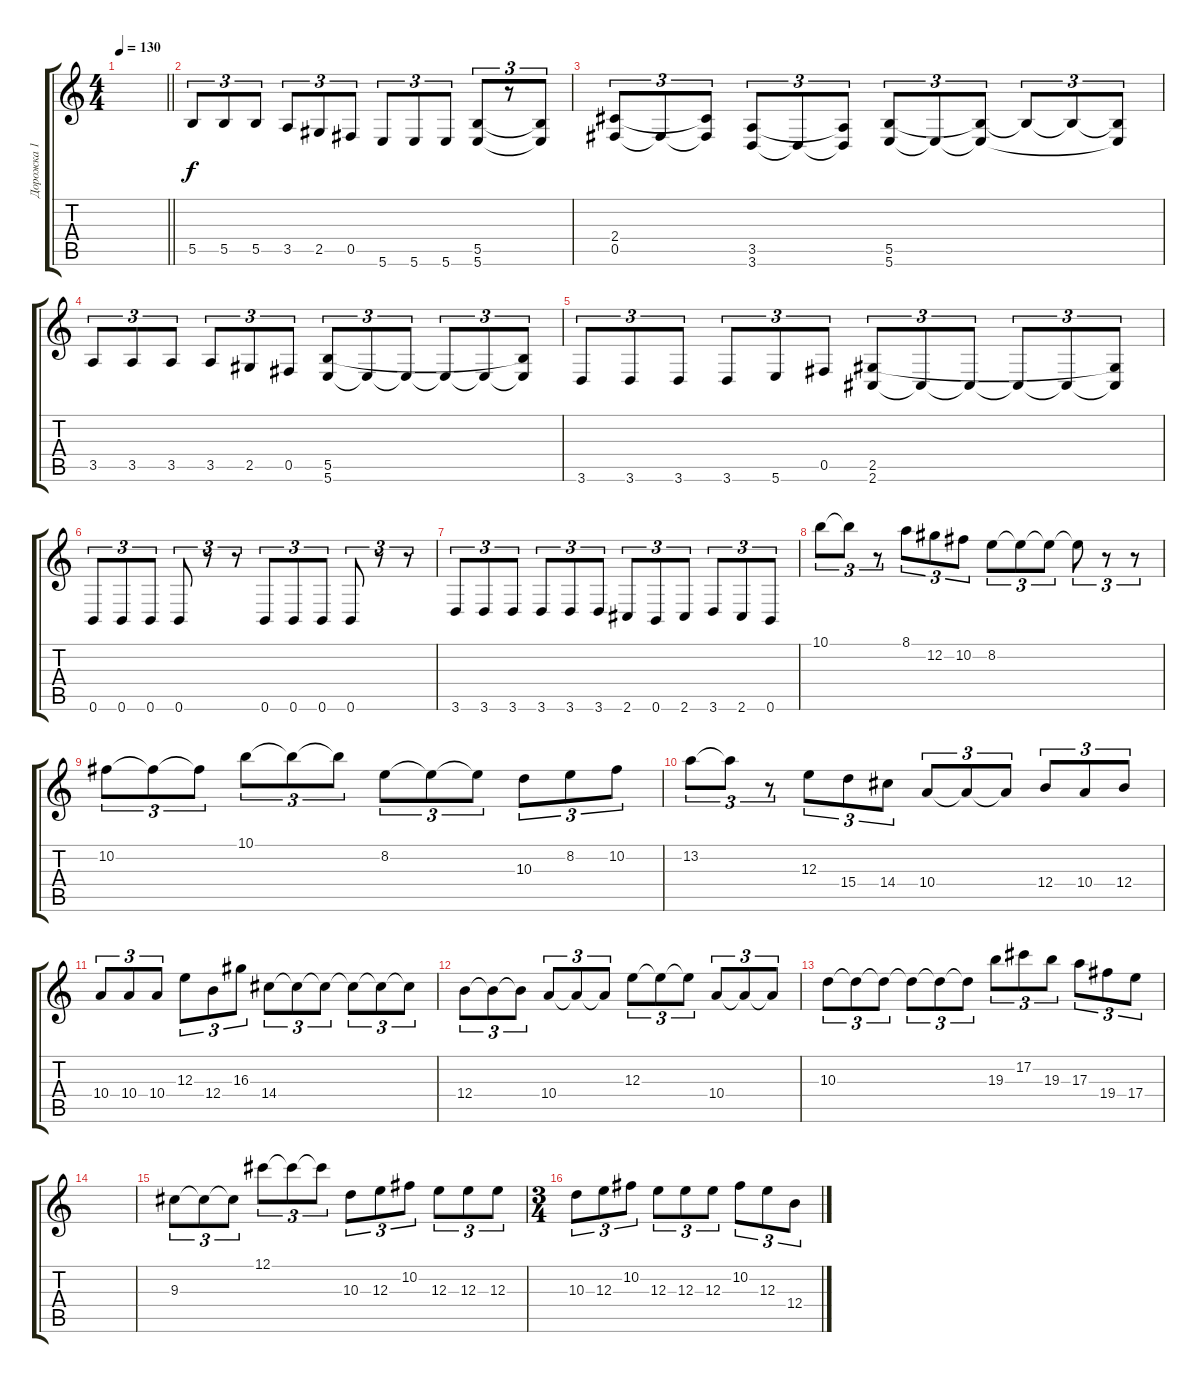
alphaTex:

\track ("Дорожка 1" "Дорожка 1") {instrument distortionguitar}
\staff {score tabs}
\tuning (Db4 Ab3 E3 B2 Gb2 B1) {hide}
\ts (4 4)
\tempo 130
\clef g2
\barLineRight lightlight
\ks c
|
\section ("" " ")
5.5.8{tu (3 2)} 5.5.8{tu (3 2)} 5.5.8{tu (3 2)} 3.5.8{tu (3 2)} 2.5.8{tu (3 2)} 0.5.8{tu (3 2)} 5.6.8{tu (3 2)} 5.6.8{tu (3 2)} 5.6.8{tu (3 2)} (5.5 5.6).8{tu (3 2)} r.8{tu (3 2)} (5.5{t} 5.6{t}).8{tu (3 2)} |
(2.4 0.5).8{tu (3 2)} 0.5{t}.8{tu (3 2)} (2.4{t} 0.5{t}).8{tu (3 2)} (3.5 3.6).8{tu (3 2)} 3.6{t}.8{tu (3 2)} (3.5{t} 3.6{t}).8{tu (3 2)} (5.5 5.6).8{tu (3 2)} 5.6{t}.8{tu (3 2)} (5.5{t} 5.6{t}).8{tu (3 2)} 5.5{t}.8{tu (3 2)} 5.5{t}.8{tu (3 2)} (5.5{t} 5.6{t}).8{tu (3 2)} |
3.5.8{tu (3 2)} 3.5.8{tu (3 2)} 3.5.8{tu (3 2)} 3.5.8{tu (3 2)} 2.5.8{tu (3 2)} 0.5.8{tu (3 2)} (5.5 5.6).8{tu (3 2)} 5.6{t}.8{tu (3 2)} 5.6{t}.8{tu (3 2)} 5.6{t}.8{tu (3 2)} 5.6{t}.8{tu (3 2)} (5.5{t} 5.6{t}).8{tu (3 2)} |
3.6.8{tu (3 2)} 3.6.8{tu (3 2)} 3.6.8{tu (3 2)} 3.6.8{tu (3 2)} 5.6.8{tu (3 2)} 0.5.8{tu (3 2)} (2.5 2.6).8{tu (3 2)} 2.6{t}.8{tu (3 2)} 2.6{t}.8{tu (3 2)} 2.6{t}.8{tu (3 2)} 2.6{t}.8{tu (3 2)} (2.5{t} 2.6{t}).8{tu (3 2)} |
0.6.8{tu (3 2)} 0.6.8{tu (3 2)} 0.6.8{tu (3 2)} 0.6.8{tu (3 2)} r.8{tu (3 2)} r.8{tu (3 2)} 0.6.8{tu (3 2)} 0.6.8{tu (3 2)} 0.6.8{tu (3 2)} 0.6.8{tu (3 2)} r.8{tu (3 2)} r.8{tu (3 2)} |
3.6.8{tu (3 2)} 3.6.8{tu (3 2)} 3.6.8{tu (3 2)} 3.6.8{tu (3 2)} 3.6.8{tu (3 2)} 3.6.8{tu (3 2)} 2.6.8{tu (3 2)} 0.6.8{tu (3 2)} 2.6.8{tu (3 2)} 3.6.8{tu (3 2)} 2.6.8{tu (3 2)} 0.6.8{tu (3 2)} |
10.1.8{tu (3 2)} 10.1{t}.8{tu (3 2)} r.8{tu (3 2)} 8.1.8{tu (3 2)} 12.2.8{tu (3 2)} 10.2.8{tu (3 2)} 8.2.8{tu (3 2)} 8.2{t}.8{tu (3 2)} 8.2{t}.8{tu (3 2)} 8.2{t}.8{tu (3 2)} r.8{tu (3 2)} r.8{tu (3 2)} |
10.2.8{tu (3 2)} 10.2{t}.8{tu (3 2)} 10.2{t}.8{tu (3 2)} 10.1.8{tu (3 2)} 10.1{t}.8{tu (3 2)} 10.1{t}.8{tu (3 2)} 8.2.8{tu (3 2)} 8.2{t}.8{tu (3 2)} 8.2{t}.8{tu (3 2)} 10.3.8{tu (3 2)} 8.2.8{tu (3 2)} 10.2.8{tu (3 2)} |
13.2.8{tu (3 2)} 13.2{t}.8{tu (3 2)} r.8{tu (3 2)} 12.3.8{tu (3 2)} 15.4.8{tu (3 2)} 14.4.8{tu (3 2)} 10.4.8{tu (3 2)} 10.4{t}.8{tu (3 2)} 10.4{t}.8{tu (3 2)} 12.4.8{tu (3 2)} 10.4.8{tu (3 2)} 12.4.8{tu (3 2)} |
10.4.8{tu (3 2)} 10.4.8{tu (3 2)} 10.4.8{tu (3 2)} 12.3.8{tu (3 2)} 12.4.8{tu (3 2)} 16.3.8{tu (3 2)} 14.4.8{tu (3 2)} 14.4{t}.8{tu (3 2)} 14.4{t}.8{tu (3 2)} 14.4{t}.8{tu (3 2)} 14.4{t}.8{tu (3 2)} 14.4{t}.8{tu (3 2)} |
12.4.8{tu (3 2)} 12.4{t}.8{tu (3 2)} 12.4{t}.8{tu (3 2)} 10.4.8{tu (3 2)} 10.4{t}.8{tu (3 2)} 10.4{t}.8{tu (3 2)} 12.3.8{tu (3 2)} 12.3{t}.8{tu (3 2)} 12.3{t}.8{tu (3 2)} 10.4.8{tu (3 2)} 10.4{t}.8{tu (3 2)} 10.4{t}.8{tu (3 2)} |
10.3.8{tu (3 2)} 10.3{t}.8{tu (3 2)} 10.3{t}.8{tu (3 2)} 10.3{t}.8{tu (3 2)} 10.3{t}.8{tu (3 2)} 10.3{t}.8{tu (3 2)} 19.3.8{tu (3 2)} 17.2.8{tu (3 2)} 19.3.8{tu (3 2)} 17.3.8{tu (3 2)} 19.4.8{tu (3 2)} 17.4.8{tu (3 2)} |
|
9.3.8{tu (3 2)} 9.3{t}.8{tu (3 2)} 9.3{t}.8{tu (3 2)} 12.1.8{tu (3 2)} 12.1{t}.8{tu (3 2)} 12.1{t}.8{tu (3 2)} 10.3.8{tu (3 2)} 12.3.8{tu (3 2)} 10.2.8{tu (3 2)} 12.3.8{tu (3 2)} 12.3.8{tu (3 2)} 12.3.8{tu (3 2)} |
\ts (3 4)
10.3.8{tu (3 2)} 12.3.8{tu (3 2)} 10.2.8{tu (3 2)} 12.3.8{tu (3 2)} 12.3.8{tu (3 2)} 12.3.8{tu (3 2)} 10.2.8{tu (3 2)} 12.3.8{tu (3 2)} 12.4.8{tu (3 2)}
